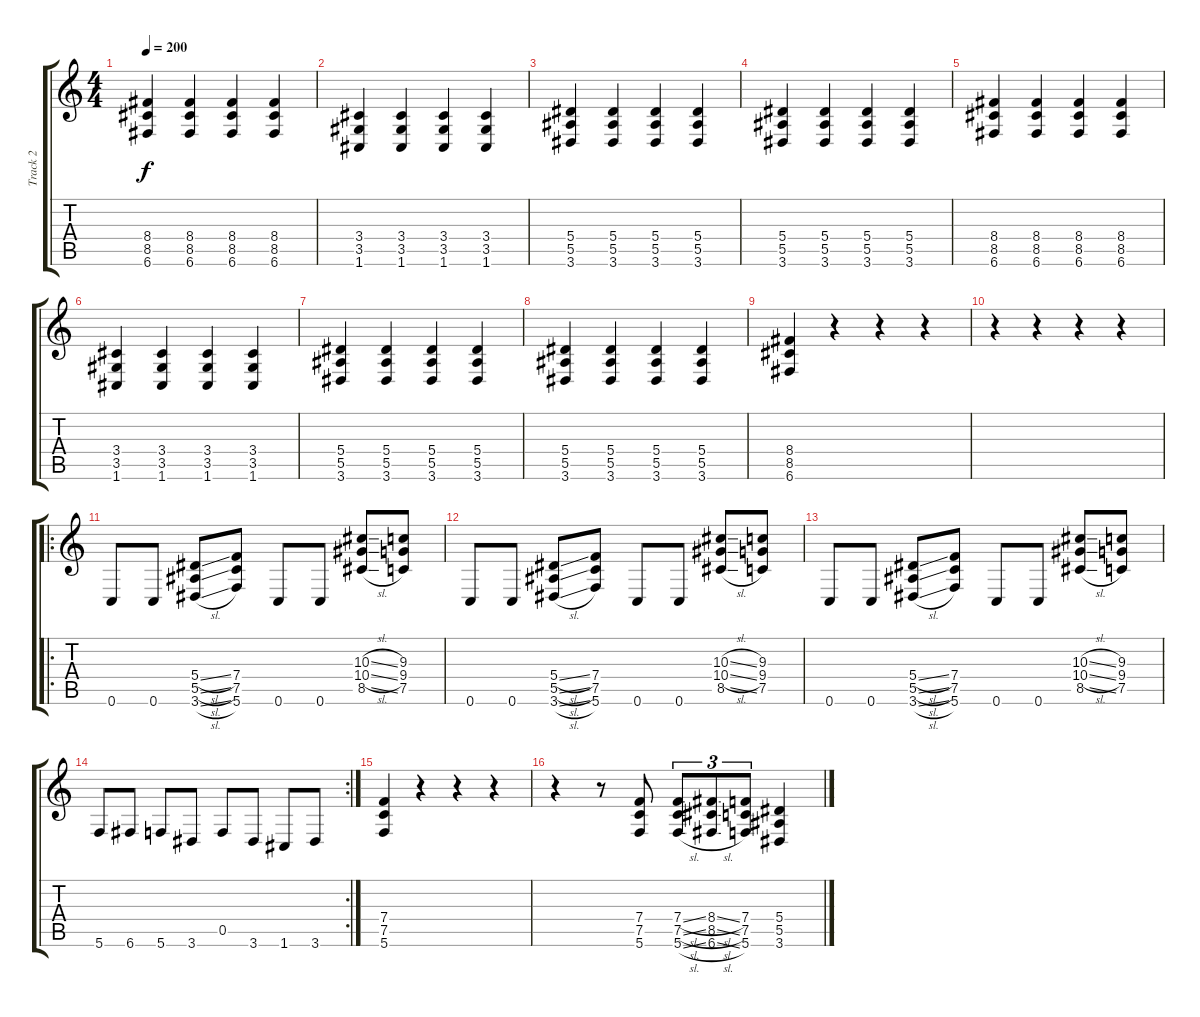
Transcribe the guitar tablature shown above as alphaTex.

\track ("Track 2" "Track 2") {instrument distortionguitar}
\staff {score tabs}
\tuning (C4 G3 Eb3 Bb2 F2 C2) {hide}
\ts (4 4)
\tempo 200
\clef g2
\ks c
(8.4 8.5 6.6).4{dy f} (8.4 8.5 6.6).4 (8.4 8.5 6.6).4 (8.4 8.5 6.6).4 |
(3.4 3.5 1.6).4 (3.4 3.5 1.6).4 (3.4 3.5 1.6).4 (3.4 3.5 1.6).4 |
(5.4 5.5 3.6).4 (5.4 5.5 3.6).4 (5.4 5.5 3.6).4 (5.4 5.5 3.6).4 |
(5.4 5.5 3.6).4 (5.4 5.5 3.6).4 (5.4 5.5 3.6).4 (5.4 5.5 3.6).4 |
(8.4 8.5 6.6).4 (8.4 8.5 6.6).4 (8.4 8.5 6.6).4 (8.4 8.5 6.6).4 |
(3.4 3.5 1.6).4 (3.4 3.5 1.6).4 (3.4 3.5 1.6).4 (3.4 3.5 1.6).4 |
(5.4 5.5 3.6).4 (5.4 5.5 3.6).4 (5.4 5.5 3.6).4 (5.4 5.5 3.6).4 |
(5.4 5.5 3.6).4 (5.4 5.5 3.6).4 (5.4 5.5 3.6).4 (5.4 5.5 3.6).4 |
(8.4 8.5 6.6).4 r.4 r.4 r.4 |
r.4 r.4 r.4 r.4 |
\ro
0.6.8 0.6.8 (5.4{sl} 5.5{sl} 3.6{sl}).8 (7.4 7.5 5.6).8 0.6.8 0.6.8 (10.3{sl} 10.4{sl} 8.5{sl}).8 (9.3 9.4 7.5).8 |
0.6.8 0.6.8 (5.4{sl} 5.5{sl} 3.6{sl}).8 (7.4 7.5 5.6).8 0.6.8 0.6.8 (10.3{sl} 10.4{sl} 8.5{sl}).8 (9.3 9.4 7.5).8 |
0.6.8 0.6.8 (5.4{sl} 5.5{sl} 3.6{sl}).8 (7.4 7.5 5.6).8 0.6.8 0.6.8 (10.3{sl} 10.4{sl} 8.5{sl}).8 (9.3 9.4 7.5).8 |
\rc 2
5.6.8 6.6.8 5.6.8 3.6.8 0.5.8 3.6.8 1.6.8 3.6.8 |
(7.4 7.5 5.6).4 r.4 r.4 r.4 |
r.4 r.8 (7.4 7.5 5.6).8 (7.4{sl} 7.5{sl} 5.6{sl}).8{tu (3 2)} (8.4{sl} 8.5{sl} 6.6{sl}).8{tu (3 2)} (7.4 7.5 5.6).8{tu (3 2)} (5.4 5.5 3.6).4
